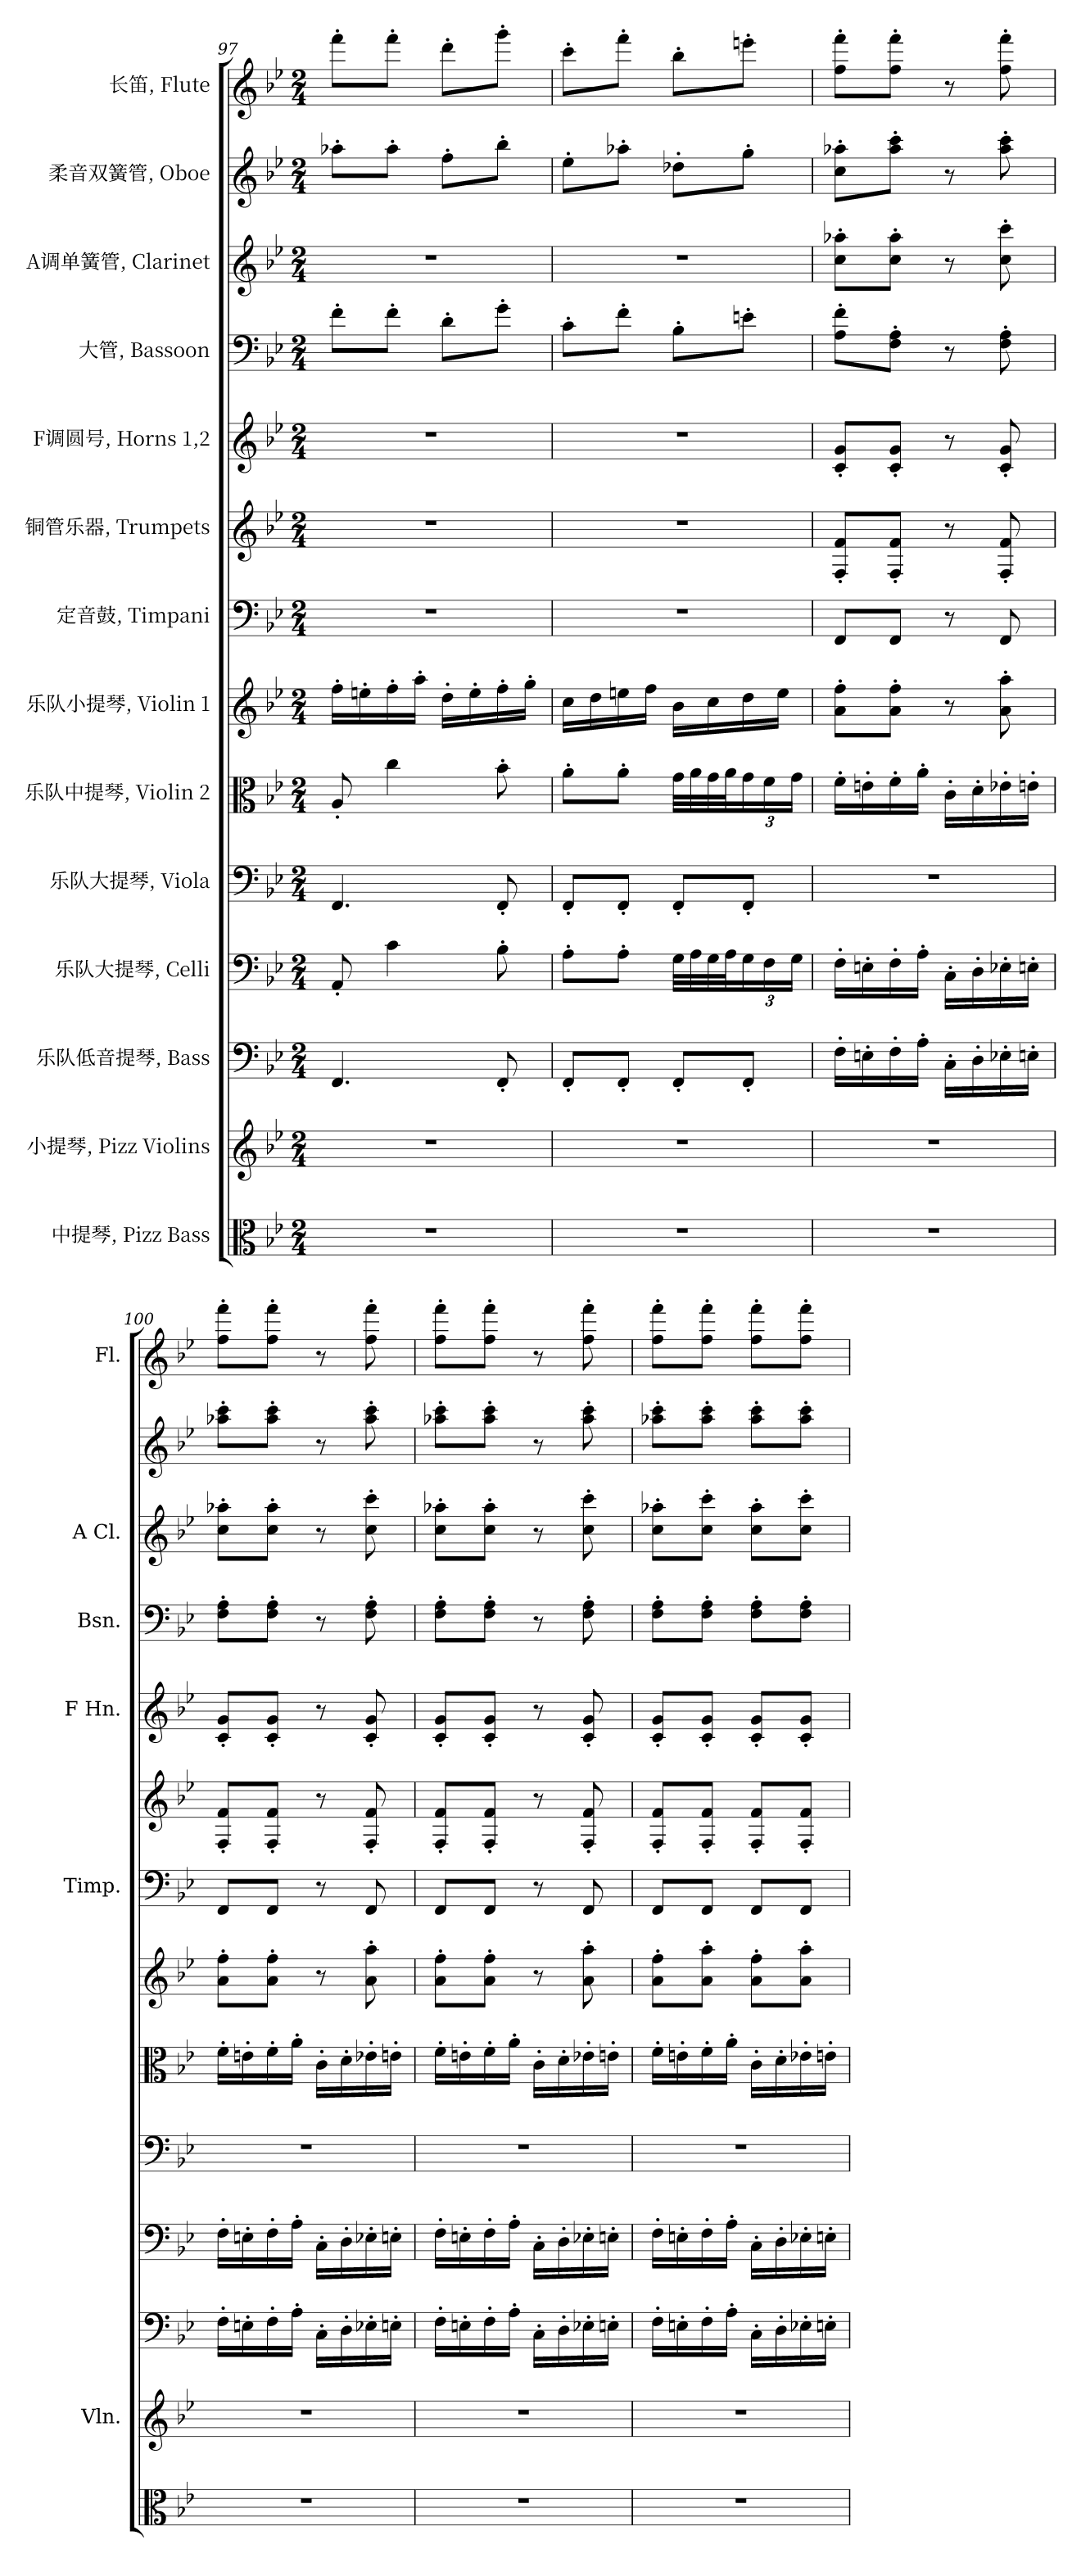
**kern	**kern	**kern	**kern	**kern	**kern	**kern	**kern	**kern	**kern	**kern	**kern	**kern	**kern
*part14	*part13	*part12	*part11	*part10	*part9	*part8	*part7	*part6	*part5	*part4	*part3	*part2	*part1
*staff14	*staff13	*staff12	*staff11	*staff10	*staff9	*staff8	*staff7	*staff6	*staff5	*staff4	*staff3	*staff2	*staff1
*I"中提琴, Pizz Bass	*I"小提琴, Pizz Violins	*I"乐队低音提琴, Bass	*I"乐队大提琴, Celli	*I"乐队大提琴, Viola	*I"乐队中提琴, Violin 2	*I"乐队小提琴, Violin 1	*I"定音鼓, Timpani	*I"铜管乐器, Trumpets	*I"F调圆号, Horns 1,2	*I"大管, Bassoon	*I"A调单簧管, Clarinet	*I"柔音双簧管, Oboe	*I"长笛, Flute
*	*I'Vln.	*	*	*	*	*	*I'Timp.	*	*I'F Hn.	*I'Bsn.	*I'A Cl.	*	*I'Fl.
*clefC3	*clefG2	*clefF4	*clefF4	*clefF4	*clefC3	*clefG2	*clefF4	*clefG2	*clefG2	*clefF4	*clefG2	*clefG2	*clefG2
*	*	*ITrd7c12	*	*	*	*	*	*	*ITrd4c7	*	*ITrd2c3	*ITrd2c3	*
*k[b-e-]	*k[b-e-]	*k[b-e-]	*k[b-e-]	*k[b-e-]	*k[b-e-]	*k[b-e-]	*k[b-e-]	*k[b-e-]	*k[b-e-a-]	*k[b-e-]	*k[f#]	*k[f#]	*k[b-e-]
*M2/4	*M2/4	*M2/4	*M2/4	*M2/4	*M2/4	*M2/4	*M2/4	*M2/4	*M2/4	*M2/4	*M2/4	*M2/4	*M2/4
=97	=97	=97	=97	=97	=97	=97	=97	=97	=97	=97	=97	=97	=97
2r	2r	4.FFF/	8AA'/	4.FF/	8A'/	16ff'\LL	2r	2r	2r	8f'\L	2r	8ffn'\L	8fff'\L
.	.	.	.	.	.	16een'\	.	.	.	.	.	.	.
.	.	.	4c\	.	4cc\	16ff'\	.	.	.	8f'\J	.	8ff'\J	8fff'\J
.	.	.	.	.	.	16aa'\JJ	.	.	.	.	.	.	.
.	.	.	.	.	.	16dd'\LL	.	.	.	8d'\L	.	8dd'\L	8ddd'\L
.	.	.	.	.	.	16ee'\	.	.	.	.	.	.	.
.	.	8FFF'/	8B-'\	8FF'/	8b-'\	16ff'\	.	.	.	8g'\J	.	8gg'\J	8ggg'\J
.	.	.	.	.	.	16gg'\JJ	.	.	.	.	.	.	.
=98	=98	=98	=98	=98	=98	=98	=98	=98	=98	=98	=98	=98	=98
2r	2r	8FFF'/L	8A'\L	8FF'/L	8a'\L	16cc\LL	2r	2r	2r	8c'\L	2r	8cc'\L	8ccc'\L
.	.	.	.	.	.	16dd\	.	.	.	.	.	.	.
.	.	8FFF'/J	8A'\J	8FF'/J	8a'\J	16een\	.	.	.	8f'\J	.	8ffn'\J	8fff'\J
.	.	.	.	.	.	16ff\JJ	.	.	.	.	.	.	.
.	.	8FFF'/L	32G\LLL	8FF'/L	32g\LLL	16b-\LL	.	.	.	8B-'\L	.	8b-X'\L	8bb-'\L
.	.	.	32A\	.	32a\	.	.	.	.	.	.	.	.
.	.	.	32G\	.	32g\	16cc\	.	.	.	.	.	.	.
.	.	.	32A\J	.	32a\J	.	.	.	.	.	.	.	.
*	*	*	*Xbrackettup	*	*Xbrackettup	*	*	*	*	*	*	*	*
.	.	8FFF'/J	24G\	8FF'/J	24g\	16dd\	.	.	.	8en'\J	.	8ee'\J	8eeen'\J
.	.	.	24F\	.	24f\	.	.	.	.	.	.	.	.
.	.	.	.	.	.	16ee\JJ	.	.	.	.	.	.	.
.	.	.	24G\JJ	.	24g\JJ	.	.	.	.	.	.	.	.
!!LO:PB:g=z
=99	=99	=99	=99	=99	=99	=99	=99	=99	=99	=99	=99	=99	=99
2r	2r	16FF'\LL	16F'\LL	2r	16f'\LL	8a\' 8ff\'L	8FF/L	8F/' 8f/'L	8F/' 8c/'L	8A\' 8f\'L	8a\' 8ffn\'L	8a\' 8ffn\'L	8ff\' 8fff\'L
.	.	16EEn'\	16En'\	.	16en'\	.	.	.	.	.	.	.	.
.	.	16FF'\	16F'\	.	16f'\	8a\' 8ff\'J	8FF/J	8F/' 8f/'J	8F/' 8c/'J	8F\' 8A\'J	8a\' 8ff\'J	8ff\' 8aa\'J	8ff\' 8fff\'J
.	.	16AA'\JJ	16A'\JJ	.	16a'\JJ	.	.	.	.	.	.	.	.
.	.	16CC'\LL	16C'\LL	.	16c'\LL	8r	8r	8r	8r	8r	8r	8r	8r
.	.	16DD'\	16D'\	.	16d'\	.	.	.	.	.	.	.	.
.	.	16EE-X'\	16E-X'\	.	16e-X'\	8a\' 8aa\'	8FF/	8F/' 8f/'	8F/' 8c/'	8F\' 8A\'	8a\' 8aa\'	8ff\' 8aa\'	8ff\' 8fff\'
.	.	16EEn'\JJ	16En'\JJ	.	16en'\JJ	.	.	.	.	.	.	.	.
=100	=100	=100	=100	=100	=100	=100	=100	=100	=100	=100	=100	=100	=100
2r	2r	16FF'\LL	16F'\LL	2r	16f'\LL	8a\' 8ff\'L	8FF/L	8F/' 8f/'L	8F/' 8c/'L	8F\' 8A\'L	8a\' 8ffn\'L	8ffn\' 8aa\'L	8ff\' 8fff\'L
.	.	16EEn'\	16En'\	.	16en'\	.	.	.	.	.	.	.	.
.	.	16FF'\	16F'\	.	16f'\	8a\' 8ff\'J	8FF/J	8F/' 8f/'J	8F/' 8c/'J	8F\' 8A\'J	8a\' 8ff\'J	8ff\' 8aa\'J	8ff\' 8fff\'J
.	.	16AA'\JJ	16A'\JJ	.	16a'\JJ	.	.	.	.	.	.	.	.
.	.	16CC'\LL	16C'\LL	.	16c'\LL	8r	8r	8r	8r	8r	8r	8r	8r
.	.	16DD'\	16D'\	.	16d'\	.	.	.	.	.	.	.	.
.	.	16EE-X'\	16E-X'\	.	16e-X'\	8a\' 8aa\'	8FF/	8F/' 8f/'	8F/' 8c/'	8F\' 8A\'	8a\' 8aa\'	8ff\' 8aa\'	8ff\' 8fff\'
.	.	16EEn'\JJ	16En'\JJ	.	16en'\JJ	.	.	.	.	.	.	.	.
=101	=101	=101	=101	=101	=101	=101	=101	=101	=101	=101	=101	=101	=101
2r	2r	16FF'\LL	16F'\LL	2r	16f'\LL	8a\' 8ff\'L	8FF/L	8F/' 8f/'L	8F/' 8c/'L	8F\' 8A\'L	8a\' 8ffn\'L	8ffn\' 8aa\'L	8ff\' 8fff\'L
.	.	16EEn'\	16En'\	.	16en'\	.	.	.	.	.	.	.	.
.	.	16FF'\	16F'\	.	16f'\	8a\' 8ff\'J	8FF/J	8F/' 8f/'J	8F/' 8c/'J	8F\' 8A\'J	8a\' 8ff\'J	8ff\' 8aa\'J	8ff\' 8fff\'J
.	.	16AA'\JJ	16A'\JJ	.	16a'\JJ	.	.	.	.	.	.	.	.
.	.	16CC'\LL	16C'\LL	.	16c'\LL	8r	8r	8r	8r	8r	8r	8r	8r
.	.	16DD'\	16D'\	.	16d'\	.	.	.	.	.	.	.	.
.	.	16EE-X'\	16E-X'\	.	16e-X'\	8a\' 8aa\'	8FF/	8F/' 8f/'	8F/' 8c/'	8F\' 8A\'	8a\' 8aa\'	8ff\' 8aa\'	8ff\' 8fff\'
.	.	16EEn'\JJ	16En'\JJ	.	16en'\JJ	.	.	.	.	.	.	.	.
!!LO:PB:g=z
=102	=102	=102	=102	=102	=102	=102	=102	=102	=102	=102	=102	=102	=102
2r	2r	16FF'\LL	16F'\LL	2r	16f'\LL	8a\' 8ff\'L	8FF/L	8F/' 8f/'L	8F/' 8c/'L	8F\' 8A\'L	8a\' 8ffn\'L	8ffn\' 8aa\'L	8ff\' 8fff\'L
.	.	16EEn'\	16En'\	.	16en'\	.	.	.	.	.	.	.	.
.	.	16FF'\	16F'\	.	16f'\	8a\' 8aa\'J	8FF/J	8F/' 8f/'J	8F/' 8c/'J	8F\' 8A\'J	8a\' 8aa\'J	8ff\' 8aa\'J	8ff\' 8fff\'J
.	.	16AA'\JJ	16A'\JJ	.	16a'\JJ	.	.	.	.	.	.	.	.
.	.	16CC'\LL	16C'\LL	.	16c'\LL	8a\' 8ff\'L	8FF/L	8F/' 8f/'L	8F/' 8c/'L	8F\' 8A\'L	8a\' 8ff\'L	8ff\' 8aa\'L	8ff\' 8fff\'L
.	.	16DD'\	16D'\	.	16d'\	.	.	.	.	.	.	.	.
.	.	16EE-X'\	16E-X'\	.	16e-X'\	8a\' 8aa\'J	8FF/J	8F/' 8f/'J	8F/' 8c/'J	8F\' 8A\'J	8a\' 8aa\'J	8ff\' 8aa\'J	8ff\' 8fff\'J
.	.	16EEn'\JJ	16En'\JJ	.	16en'\JJ	.	.	.	.	.	.	.	.
=	=	=	=	=	=	=	=	=	=	=	=	=	=
*-	*-	*-	*-	*-	*-	*-	*-	*-	*-	*-	*-	*-	*-
